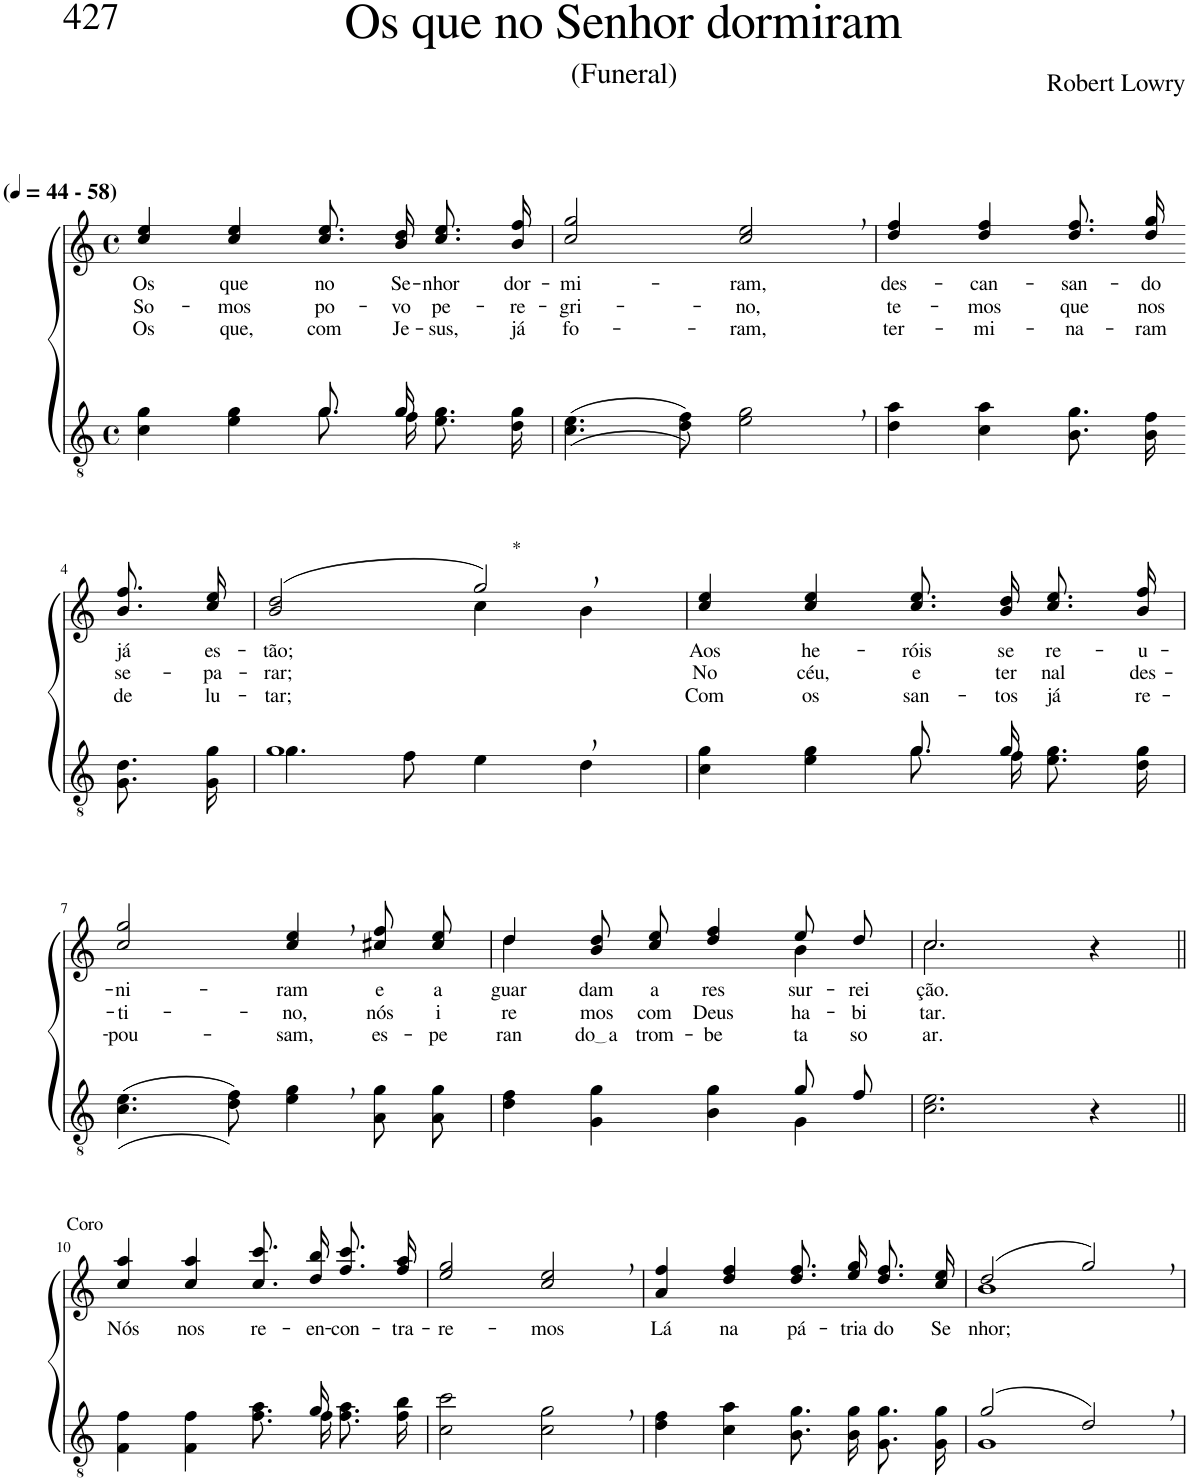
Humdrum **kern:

**kern	**kern	**text	**text	**text
*part2	*part1	*part1	*part1	*part1
*staff2	*staff1	*staff1	*staff1	*staff1
*I"Parte III e IV	*I"Parte I e II	*	*	*
*clefGv2	*clefG2	*	*	*
*Trd5c9	*Trd5c9	*	*	*
*k[]	*k[]	*	*	*
*M4/4	*M4/4	*	*	*
*met(c)	*met(c)	*	*	*
*MM44	*MM44	*	*	*
=1	=1	=1	=1	=1
*^	*	*	*	*
!	!	!LO:TX:a:B:t=(	!	!	!
!	!	!LO:TX:a:B:t=- 58)	!	!	!
!	!	!	!LO:LY:b	!LO:LY:b	!LO:LY:b
2ryy	4c\ 4g\	4cc/ 4ee/	Os	So-	Os
!	!	!	!LO:LY:b	!LO:LY:b	!LO:LY:b
.	4e\ 4g\	4cc/ 4ee/	que	-mos	que,
!	!	!	!LO:LY:b	!LO:LY:b	!LO:LY:b
8.g/L	8.g\L	8.cc\ 8.ee\L	no	po-	com
!	!	!	!LO:LY:b	!LO:LY:b	!LO:LY:b
16g/Jk	16f\Jk	16b\ 16dd\Jk	Se-	-vo	Je-
!	!	!	!LO:LY:b	!LO:LY:b	!LO:LY:b
4ryy	8.e\ 8.g\L	8.cc\ 8.ee\L	-nhor	pe-	-sus,
!	!	!	!LO:LY:b	!LO:LY:b	!LO:LY:b
.	16d\ 16g\Jk	16b\ 16ff\Jk	dor-	-re-	já
=2	=2	=2	=2	=2	=2
!	!	!	!LO:LY:b	!LO:LY:b	!LO:LY:b
*v	*v	*	*	*	*
((4.c\ 4.e\	2cc/ 2gg/	-mi-	-gri-	fo-
8d\ 8f\))	.	.	.	.
!	!	!LO:LY:b	!LO:LY:b	!LO:LY:b
2e\, 2g\,	2cc/, 2ee/,	-ram,	-no,	-ram,
=3	=3	=3	=3	=3
!	!	!LO:LY:b	!LO:LY:b	!LO:LY:b
4d\ 4a\	4dd/ 4ff/	des-	te-	ter-
!	!	!LO:LY:b	!LO:LY:b	!LO:LY:b
4c\ 4a\	4dd/ 4ff/	-can-	-mos	-mi-
!	!	!LO:LY:b	!LO:LY:b	!LO:LY:b
8.B\ 8.g\L	8.dd\ 8.ff\L	-san-	que	-na-
!	!	!LO:LY:b	!LO:LY:b	!LO:LY:b
16B\ 16f\Jk	16dd\ 16gg\Jk	-do	nos	-ram
!!LO:LB:g=z
=4-	=4-	=4-	=4-	=4-
!	!	!LO:LY:b	!LO:LY:b	!LO:LY:b
8.G\ 8.d\L	8.b\ 8.ff\L	já	se-	de
!	!	!LO:LY:b	!LO:LY:b	!LO:LY:b
16G\ 16g\Jk	16cc\ 16ee\Jk	es-	-pa-	lu-
=5	=5	=5	=5	=5
*^	*	*	*	*
!	!	!	!LO:LY:b	!LO:LY:b	!LO:LY:b
*	*	*^	*	*	*
1g,	4.g\	(2b/ 2dd/	2ryy	-tão;	-rar;	-tar;
.	8f\	.	.	.	.	.
!	!	!LO:TX:a:t=*	!	!	!	!
.	4e\	2gg,/)	4cc\	.	.	.
.	4d\	.	4b\	.	.	.
=6	=6	=6	=6	=6	=6	=6
!	!	!	!	!LO:LY:b	!LO:LY:b	!LO:LY:b
*	*	*v	*v	*	*	*
2ryy	4c\ 4g\	4cc/ 4ee/	Aos	No	Com
!	!	!	!LO:LY:b	!LO:LY:b	!LO:LY:b
.	4e\ 4g\	4cc/ 4ee/	he-	céu,	os
!	!	!	!LO:LY:b	!LO:LY:b	!LO:LY:b
8.g/L	8.g\L	8.cc\ 8.ee\L	-róis	e	san-
!	!	!	!LO:LY:b	!LO:LY:b	!LO:LY:b
16g/Jk	16f\Jk	16b\ 16dd\Jk	se	ter	-tos
!	!	!	!LO:LY:b	!LO:LY:b	!LO:LY:b
4ryy	8.e\ 8.g\L	8.cc\ 8.ee\L	re-	nal	já
!	!	!	!LO:LY:b	!LO:LY:b	!LO:LY:b
.	16d\ 16g\Jk	16b\ 16ff\Jk	-u-	des-	re-
!!LO:LB:g=z
=7	=7	=7	=7	=7	=7
!	!	!	!LO:LY:b	!LO:LY:b	!LO:LY:b
*v	*v	*	*	*	*
((4.c\ 4.e\	2cc/ 2gg/	-ni-	-ti-	-pou-
8d\ 8f\))	.	.	.	.
!	!	!LO:LY:b	!LO:LY:b	!LO:LY:b
4e\, 4g\,	4cc/, 4ee/,	-ram	-no,	-sam,
!	!	!LO:LY:b	!LO:LY:b	!LO:LY:b
8A\ 8g\L	8cc#X\ 8ff\L	e	nós	es-
!	!	!LO:LY:b	!LO:LY:b	!LO:LY:b
8A\ 8g\J	8cc#\ 8ee\J	a-	i-	-pe-
=8	=8	=8	=8	=8
*^	*^	*	*	*
!	!	!	!	!LO:LY:b	!LO:LY:b	!LO:LY:b
2.ryy	4d\ 4f\	4dd/	4dd\	-guar-	-re-	-ran-
!	!	!	!	!LO:LY:b	!LO:LY:b	!LO:LY:b
.	4G\ 4g\	8b\ 8dd\L	2ryy	-dam	-mos	do a
!	!	!	!	!LO:LY:b	!LO:LY:b	!LO:LY:b
.	.	8cc\ 8ee\J	.	a	com	-trom-
!	!	!	!	!LO:LY:b	!LO:LY:b	!LO:LY:b
.	4B\ 4g\	4dd/ 4ff/	.	res-	Deus	-be-
!	!	!	!	!LO:LY:b	!LO:LY:b	!LO:LY:b
8g/L	4G\	8ee/L	4b\	-sur-	ha-	-ta
!	!	!	!	!LO:LY:b	!LO:LY:b	!LO:LY:b
8f/J	.	8dd/J	.	-rei-	-bi-	so-
*v	*v	*	*	*	*	*
=9	=9	=9	=9	=9	=9
!	!	!	!LO:LY:b	!LO:LY:b	!LO:LY:b
2.c\ 2.e\	2.cc/	2.cc\	-ção.	-tar.	-ar.
4r	4r	4ryy	.	.	.
!!LO:LB:g=z
=10||	=10||	=10||	=10||	=10||	=10||
*^	*	*	*	*	*
!	!	!LO:TX:a:t=Coro	!	!	!	!
!	!	!	!	!LO:LY:b	!	!
*	*	*v	*v	*	*	*
2ryy	4F\ 4f\	4cc/ 4aa/	Nós	.	.
!	!	!	!LO:LY:b	!	!
.	4F\ 4f\	4cc/ 4aa/	nos	.	.
!	!	!	!LO:LY:b	!	!
8.ryy	8.f\ 8.a\L	8.cc\ 8.ccc\L	re-	.	.
!	!	!	!LO:LY:b	!	!
16g/	16f\Jk	16dd\ 16bb\Jk	-en-	.	.
!	!	!	!LO:LY:b	!	!
4ryy	8.f\ 8.a\L	8.ff\ 8.ccc\L	-con-	.	.
!	!	!	!LO:LY:b	!	!
.	16f\ 16b\Jk	16ff\ 16aa\Jk	-tra-	.	.
=11	=11	=11	=11	=11	=11
!	!	!	!LO:LY:b	!	!
*v	*v	*	*	*	*
2c\ 2cc\	2ee/ 2gg/	-re-	.	.
!	!	!LO:LY:b	!	!
2c\, 2g\,	2cc/, 2ee/,	-mos	.	.
=12	=12	=12	=12	=12
!	!	!LO:LY:b	!	!
4d\ 4f\	4a/ 4ff/	Lá	.	.
!	!	!LO:LY:b	!	!
4c\ 4a\	4dd/ 4ff/	na	.	.
!	!	!LO:LY:b	!	!
8.B\ 8.g\L	8.dd\ 8.ff\L	pá-	.	.
!	!	!LO:LY:b	!	!
16B\ 16g\Jk	16ee\ 16gg\Jk	-tria	.	.
!	!	!LO:LY:b	!	!
8.G\ 8.g\L	8.dd\ 8.ff\L	do	.	.
!	!	!LO:LY:b	!	!
16G\ 16g\Jk	16cc\ 16ee\Jk	Se-	.	.
=13	=13	=13	=13	=13
*^	*^	*	*	*
!	!	!	!	!LO:LY:b	!	!
(2g/	1G	(2dd/	1b	-nhor;	.	.
2d,/)	.	2gg,/)	.	.	.	.
*v	*v	*	*	*	*	*
*	*v	*v	*	*	*
=	=	=	=	=
*-	*-	*-	*-	*-
